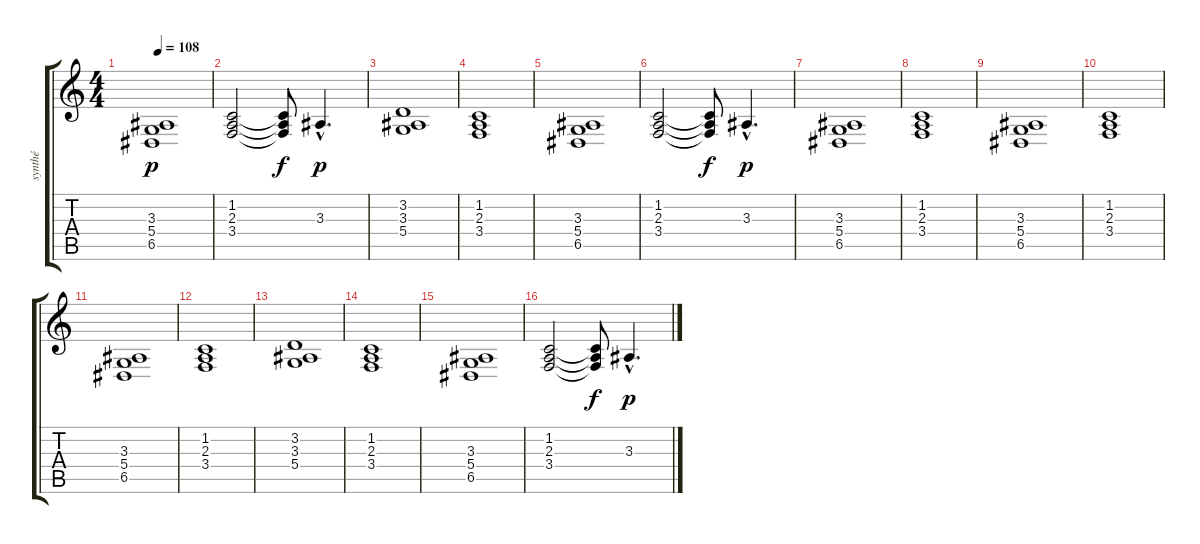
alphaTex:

\track ("synthé" "synthé") {instrument synthstrings1}
\staff {score tabs}
\tuning (E4 B3 G3 D3 A2 E2) {hide}
\ts (4 4)
\tempo 108
\clef g2
\ks c
(3.3 5.4 6.5).1{dy p} |
(1.2 2.3 3.4).2 (1.2{t} 2.3{t} 3.4{t}).8{dy f} 3.3{hac}.4{d dy p} |
(3.2 3.3 5.4).1 |
(1.2 2.3 3.4).1 |
(3.3 5.4 6.5).1 |
(1.2 2.3 3.4).2 (1.2{t} 2.3{t} 3.4{t}).8{dy f} 3.3{hac}.4{d dy p} |
(3.3 5.4 6.5).1 |
(1.2 2.3 3.4).1 |
(3.3 5.4 6.5).1 |
(1.2 2.3 3.4).1 |
(3.3 5.4 6.5).1 |
(1.2 2.3 3.4).1 |
(3.2 3.3 5.4).1 |
(1.2 2.3 3.4).1 |
(3.3 5.4 6.5).1 |
(1.2 2.3 3.4).2 (1.2{t} 2.3{t} 3.4{t}).8{dy f} 3.3{hac}.4{d dy p}
